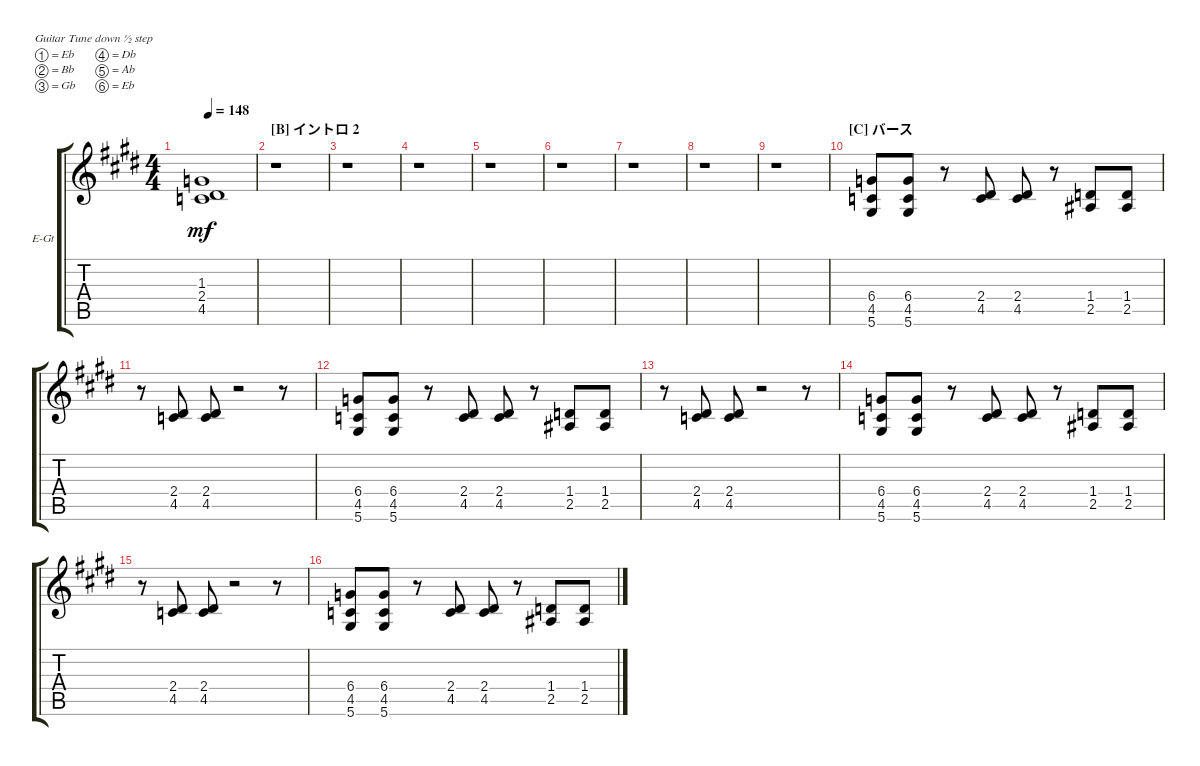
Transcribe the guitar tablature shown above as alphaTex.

\bracketExtendMode groupsimilarinstruments
\firstSystemTrackNameOrientation horizontal
\otherSystemsTrackNameOrientation horizontal
\track ("Nobuo Chrunch" "E-Gt") {instrument overdrivenguitar}
\staff {score tabs}
\tuning (Eb4 Bb3 Gb3 Db3 Ab2 Eb2)
\ts (4 4)
\tempo 148
\clef g2
\ks e
(4.5{t} 2.4{t} 1.3{t}).1{dy mf} |
\section ("B" "イントロ 2")
r.1 |
r.1 |
r.1 |
r.1 |
r.1 |
r.1 |
r.1 |
r.1 |
\section ("C" "バース")
(5.6 4.5 6.4).8 (5.6 4.5 6.4).8 r.8 (4.5 2.4).8 (2.4 4.5).8 r.8 (2.5 1.4).8 (2.5 1.4).8 |
r.8 (4.5 2.4).8 (2.4 4.5).8 r.2 r.8 |
(5.6 4.5 6.4).8 (5.6 4.5 6.4).8 r.8 (4.5 2.4).8 (2.4 4.5).8 r.8 (2.5 1.4).8 (2.5 1.4).8 |
r.8 (4.5 2.4).8 (2.4 4.5).8 r.2 r.8 |
(5.6 4.5 6.4).8 (5.6 4.5 6.4).8 r.8 (4.5 2.4).8 (2.4 4.5).8 r.8 (2.5 1.4).8 (2.5 1.4).8 |
r.8 (4.5 2.4).8 (2.4 4.5).8 r.2 r.8 |
(5.6 4.5 6.4).8 (5.6 4.5 6.4).8 r.8 (4.5 2.4).8 (2.4 4.5).8 r.8 (2.5 1.4).8 (2.5 1.4).8
